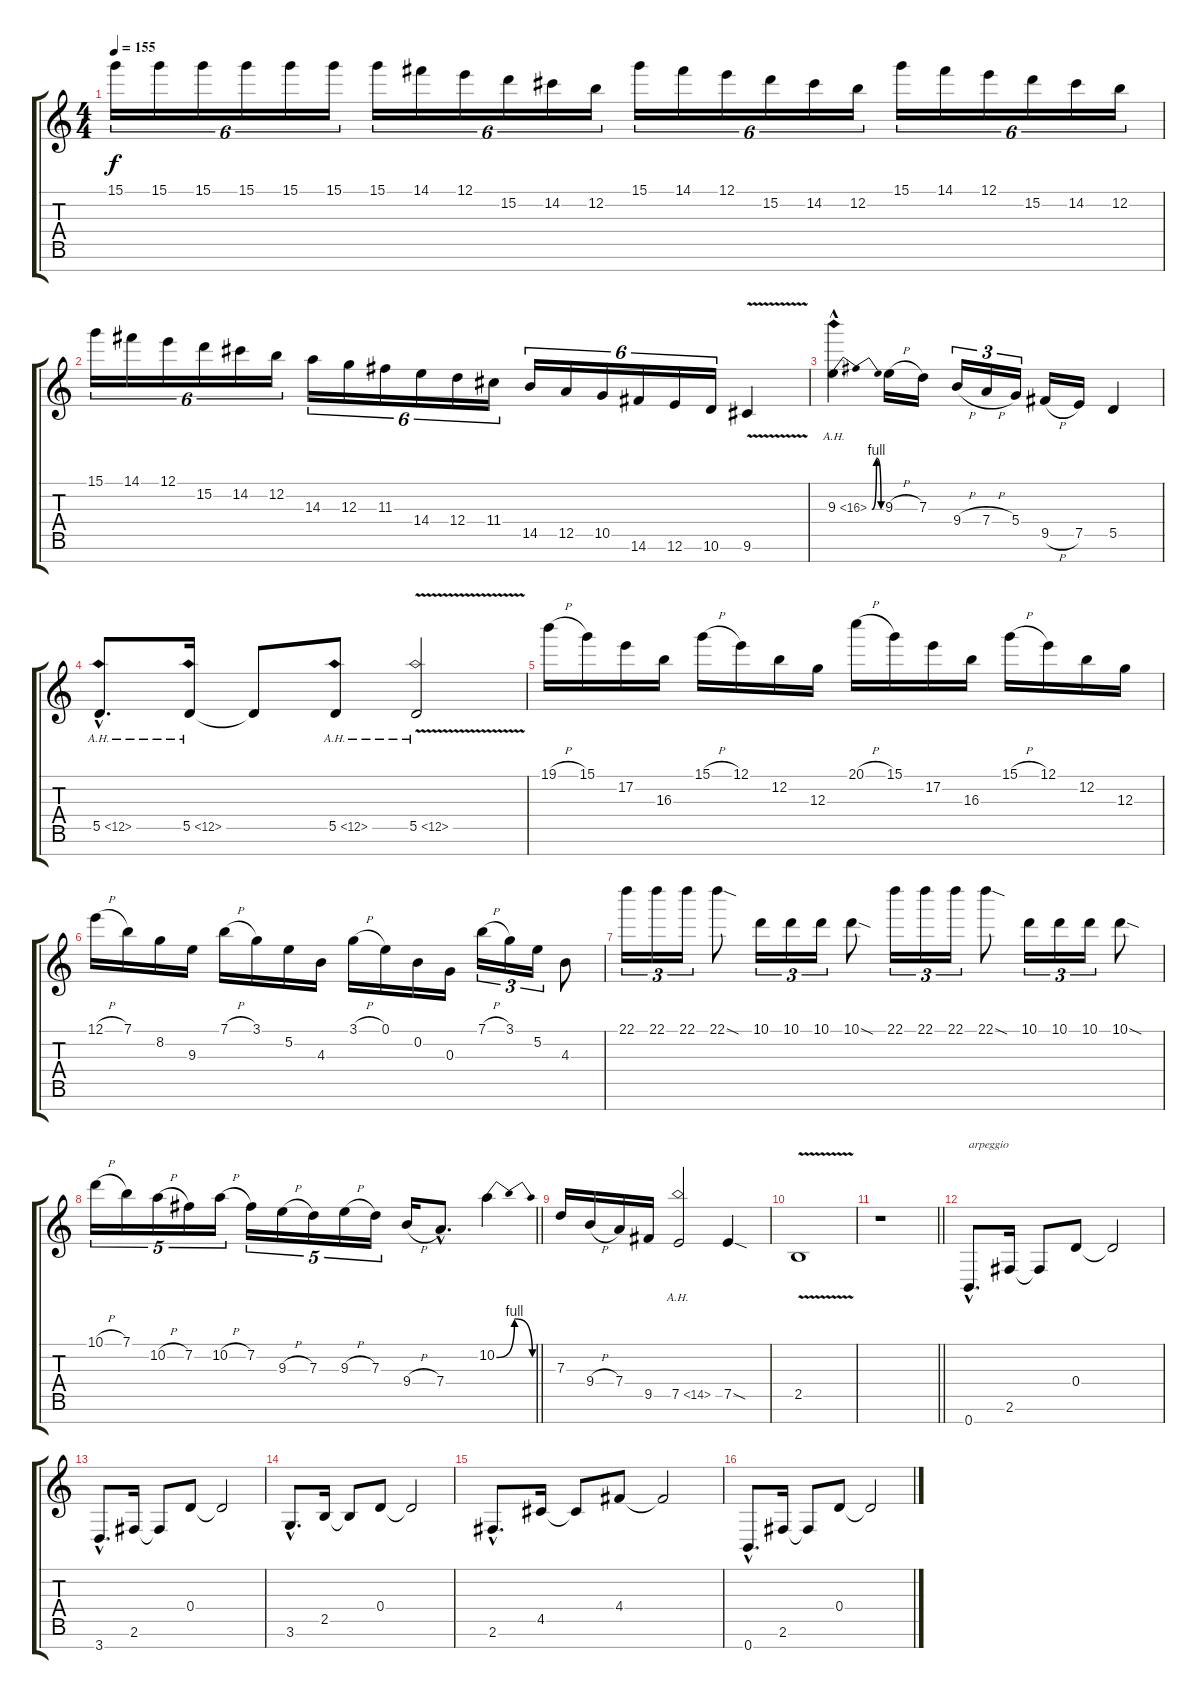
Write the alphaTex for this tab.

\track "" {instrument distortionguitar}
\staff {score tabs}
\tuning (E4 B3 G3 D3 A2 E2 B1) {hide}
\ts (4 4)
\tempo 155
\clef g2
\ks c
15.1.16{tu (6 4) dy f} 15.1.16{tu (6 4)} 15.1.16{tu (6 4)} 15.1.16{tu (6 4)} 15.1.16{tu (6 4)} 15.1.16{tu (6 4)} 15.1.16{tu (6 4)} 14.1.16{tu (6 4)} 12.1.16{tu (6 4)} 15.2.16{tu (6 4)} 14.2.16{tu (6 4)} 12.2.16{tu (6 4)} 15.1.16{tu (6 4)} 14.1.16{tu (6 4)} 12.1.16{tu (6 4)} 15.2.16{tu (6 4)} 14.2.16{tu (6 4)} 12.2.16{tu (6 4)} 15.1.16{tu (6 4)} 14.1.16{tu (6 4)} 12.1.16{tu (6 4)} 15.2.16{tu (6 4)} 14.2.16{tu (6 4)} 12.2.16{tu (6 4)} |
15.1.16{tu (6 4)} 14.1.16{tu (6 4)} 12.1.16{tu (6 4)} 15.2.16{tu (6 4)} 14.2.16{tu (6 4)} 12.2.16{tu (6 4)} 14.3.16{tu (6 4)} 12.3.16{tu (6 4)} 11.3.16{tu (6 4)} 14.4.16{tu (6 4)} 12.4.16{tu (6 4)} 11.4.16{tu (6 4)} 14.5.16{tu (6 4)} 12.5.16{tu (6 4)} 10.5.16{tu (6 4)} 14.6.16{tu (6 4)} 12.6.16{tu (6 4)} 10.6.16{tu (6 4)} 9.6{v}.4 |
9.3{be (bendrelease 0 0 10 4 30 4 60 0) ah 7 hac}.4{d} 9.3{h}.16 7.3.16 9.4{h}.16{tu (3 2)} 7.4{h}.16{tu (3 2)} 5.4.16{tu (3 2)} 9.5{h}.16 7.5.16 5.5.4 |
5.5{ah 7 hac}.8{d} 5.5{ah 7}.16 5.5{t}.8 5.5{ah 7}.8 5.5{ah 7 v}.2 |
19.1{h}.16 15.1.16 17.2.16 16.3.16 15.1{h}.16 12.1.16 12.2.16 12.3.16 20.1{h}.16 15.1.16 17.2.16 16.3.16 15.1{h}.16 12.1.16 12.2.16 12.3.16 |
12.1{h}.16 7.1.16 8.2.16 9.3.16 7.1{h}.16 3.1.16 5.2.16 4.3.16 3.1{h}.16 0.1.16 0.2.16 0.3.16 7.1{h}.16{tu (3 2)} 3.1.16{tu (3 2)} 5.2.16{tu (3 2)} 4.3.8 |
22.1.16{tu (3 2)} 22.1.16{tu (3 2)} 22.1.16{tu (3 2)} 22.1{sod}.8 10.1.16{tu (3 2)} 10.1.16{tu (3 2)} 10.1.16{tu (3 2)} 10.1{sod}.8 22.1.16{tu (3 2)} 22.1.16{tu (3 2)} 22.1.16{tu (3 2)} 22.1{sod}.8 10.1.16{tu (3 2)} 10.1.16{tu (3 2)} 10.1.16{tu (3 2)} 10.1{sod}.8 |
\barLineRight lightlight
10.1{h}.16{tu (5 4)} 7.1.16{tu (5 4)} 10.2{h}.16{tu (5 4)} 7.2.16{tu (5 4)} 10.2{h}.16{tu (5 4)} 7.2.16{tu (5 4)} 9.3{h}.16{tu (5 4)} 7.3.16{tu (5 4)} 9.3{h}.16{tu (5 4)} 7.3.16{tu (5 4)} 9.4{h}.16 7.4{hac}.8{d} 10.2{be (bendrelease 0 0 10 4 30 4 60 0)}.4 |
7.3.16 9.4{h}.16 7.4.16 9.5.16 7.5{ah 7}.2 7.5{sod}.4 |
2.5{v}.1 |
\barLineRight lightlight
r.1 |
0.7{hac}.8{d txt "arpeggio"} 2.6.16 2.6{t}.8 0.4.8 0.4{t}.2 |
3.7{hac}.8{d} 2.6.16 2.6{t}.8 0.4.8 0.4{t}.2 |
3.6{hac}.8{d} 2.5.16 2.5{t}.8 0.4.8 0.4{t}.2 |
2.6{hac}.8{d} 4.5.16 4.5{t}.8 4.4.8 4.4{t}.2 |
0.7{hac}.8{d} 2.6.16 2.6{t}.8 0.4.8 0.4{t}.2
